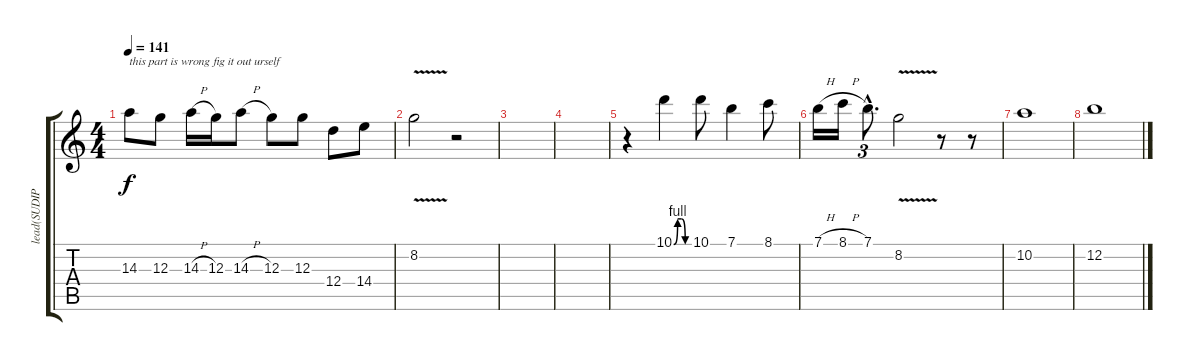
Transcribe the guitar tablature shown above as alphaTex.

\track ("lead(SUDIP)" "lead(SUDIP") {instrument overdrivenguitar}
\staff {score tabs}
\tuning (E4 B3 G3 D3 A2 E2) {hide}
\ts (4 4)
\tempo 141
\clef g2
\ks c
14.3.8{txt "this part is wrong fig it out urself" dy f} 12.3.8 14.3{h}.16 12.3.16 14.3{h}.8 12.3.8 12.3.8 12.4.8 14.4.8 |
8.2{v}.2 r.2 |
|
|
r.4 10.1{be (custom 0 0 15 4 30 4 45 0 60 0)}.4 10.1.8 7.1.4 8.1.8 |
7.1{h}.16 8.1{h}.16 7.1{hac}.8{d tu (3 2)} 8.2{v}.2 r.8 r.8 |
10.2.1 |
12.2.1
